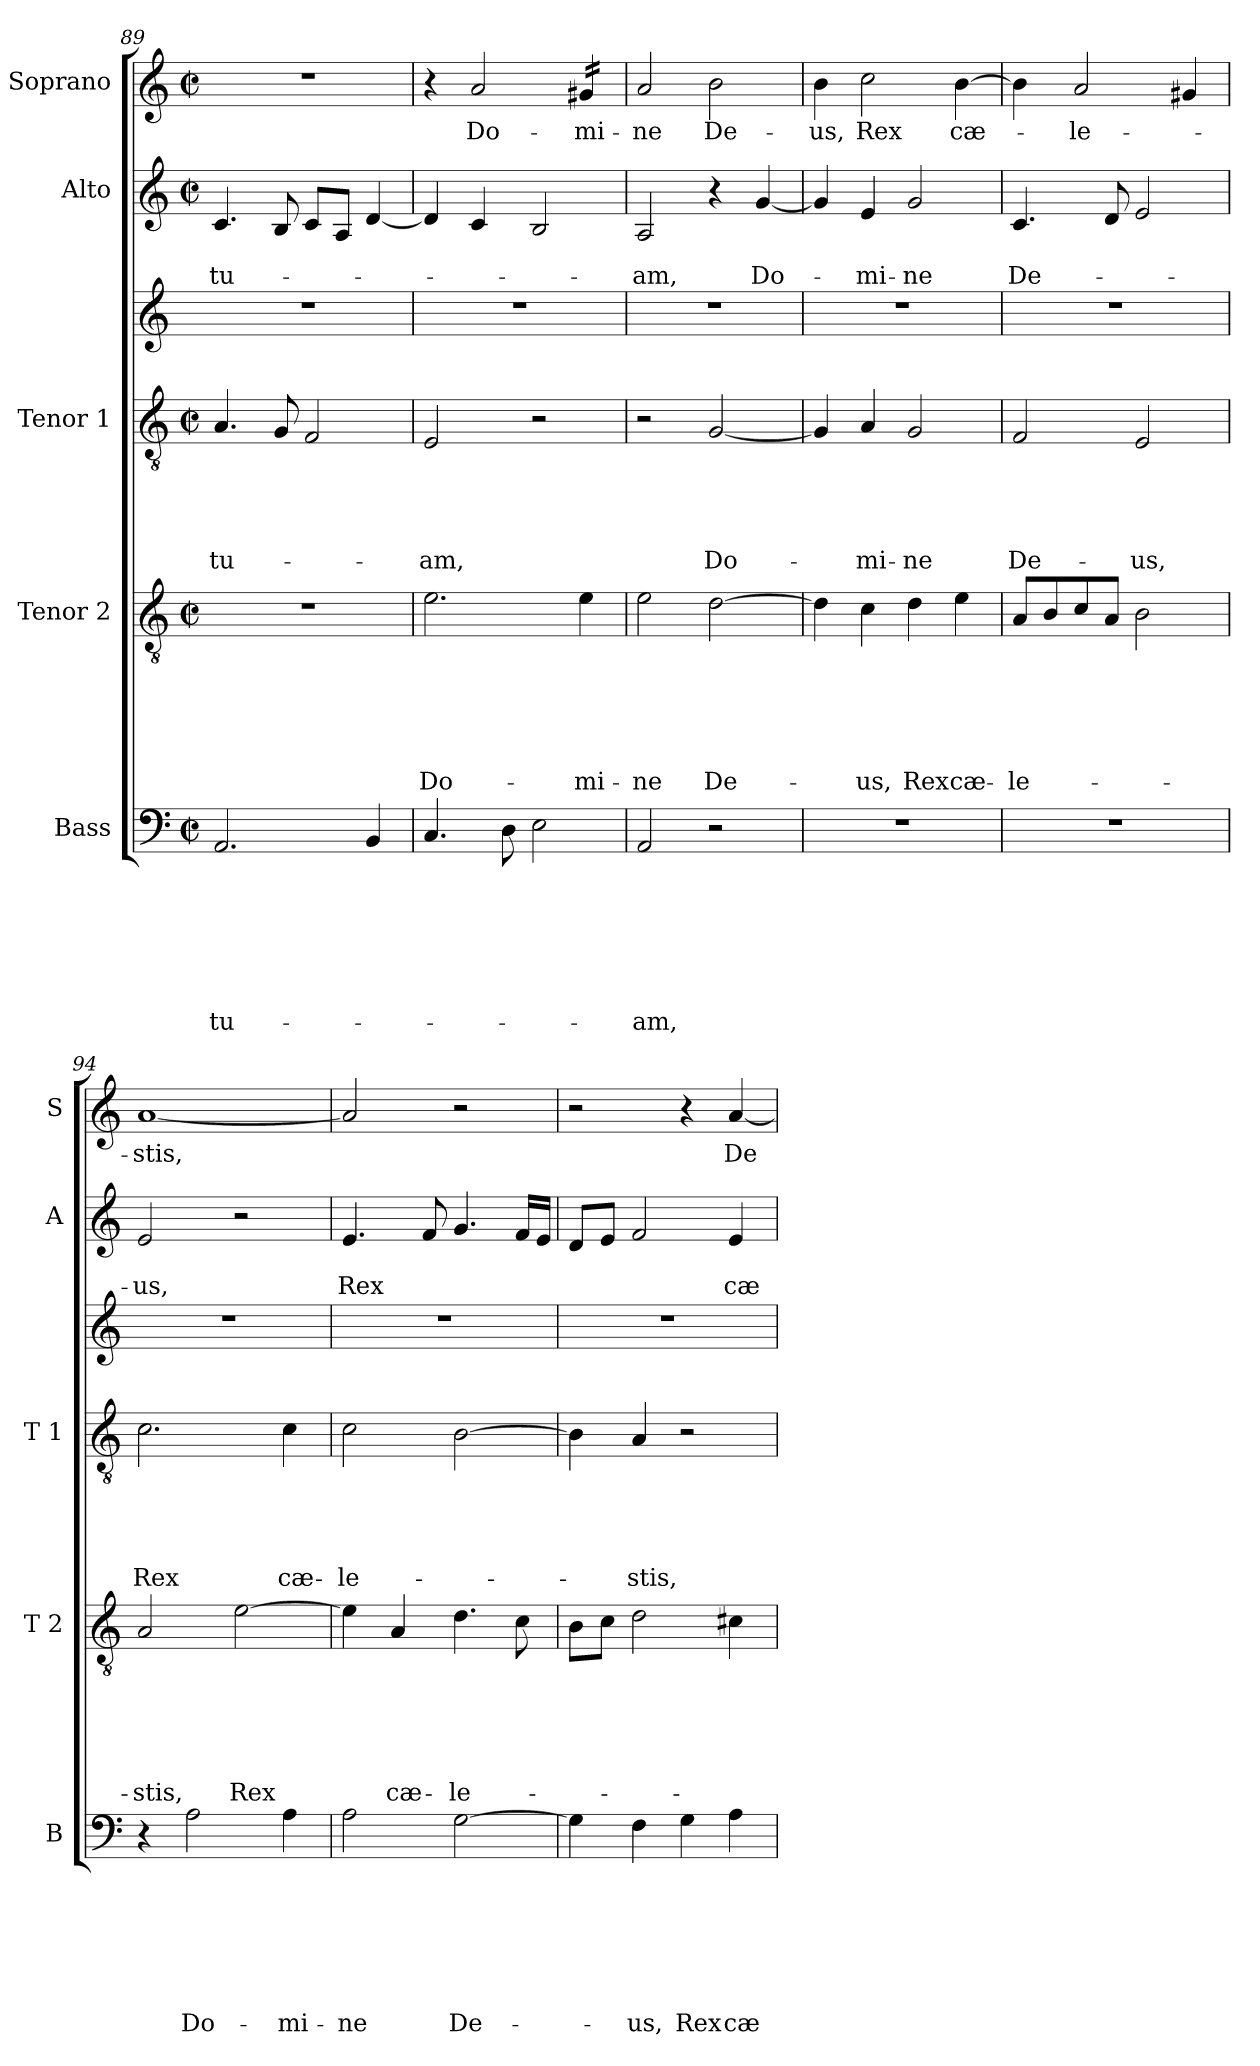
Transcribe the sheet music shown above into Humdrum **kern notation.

**kern	**text	**text	**text	**text	**text	**text	**text	**kern	**text	**text	**text	**text	**text	**text	**kern	**text	**text	**text	**text	**text	**kern	**kern	**text	**text	**kern	**text
*part6	*part6	*part6	*part6	*part6	*part6	*part6	*part6	*part5	*part5	*part5	*part5	*part5	*part5	*part5	*part4	*part4	*part4	*part4	*part4	*part4	*part3	*part2	*part2	*part2	*part1	*part1
*staff6	*staff6	*staff6	*staff6	*staff6	*staff6	*staff6	*staff6	*staff5	*staff5	*staff5	*staff5	*staff5	*staff5	*staff5	*staff4	*staff4	*staff4	*staff4	*staff4	*staff4	*staff3	*staff2	*staff2	*staff2	*staff1	*staff1
*I"Bass	*	*	*	*	*	*	*	*I"Tenor 2	*	*	*	*	*	*	*I"Tenor 1	*	*	*	*	*	*	*I"Alto	*	*	*I"Soprano	*
*I'B	*	*	*	*	*	*	*	*I'T 2	*	*	*	*	*	*	*I'T 1	*	*	*	*	*	*	*I'A	*	*	*I'S	*
*clefF4	*	*	*	*	*	*	*	*clefGv2	*	*	*	*	*	*	*clefGv2	*	*	*	*	*	*clefG2	*clefG2	*	*	*clefG2	*
*k[]	*	*	*	*	*	*	*	*k[]	*	*	*	*	*	*	*k[]	*	*	*	*	*	*k[]	*k[]	*	*	*k[]	*
*C:	*	*	*	*	*	*	*	*C:	*	*	*	*	*	*	*C:	*	*	*	*	*	*C:	*C:	*	*	*C:	*
*M2/2	*	*	*	*	*	*	*	*M2/2	*	*	*	*	*	*	*M2/2	*	*	*	*	*	*	*M2/2	*	*	*M2/2	*
*met(c|)	*	*	*	*	*	*	*	*met(c|)	*	*	*	*	*	*	*met(c|)	*	*	*	*	*	*	*met(c|)	*	*	*met(c|)	*
=89	=89	=89	=89	=89	=89	=89	=89	=89	=89	=89	=89	=89	=89	=89	=89	=89	=89	=89	=89	=89	=89	=89	=89	=89	=89	=89
!	!	!	!	!	!	!	!LO:LY:b	!	!	!	!	!	!	!	!	!	!	!	!	!LO:LY:b	!	!	!	!LO:LY:b	!	!
2.AA/	.	.	.	.	.	.	tu-	1r	.	.	.	.	.	.	4.A/	.	.	.	.	tu-	1r	4.c/	.	tu-	1r	.
.	.	.	.	.	.	.	.	.	.	.	.	.	.	.	8G/	.	.	.	.	.	.	8B/	.	.	.	.
.	.	.	.	.	.	.	.	.	.	.	.	.	.	.	2F/	.	.	.	.	.	.	8c/L	.	.	.	.
.	.	.	.	.	.	.	.	.	.	.	.	.	.	.	.	.	.	.	.	.	.	8A/J	.	.	.	.
4BB/	.	.	.	.	.	.	.	.	.	.	.	.	.	.	.	.	.	.	.	.	.	[<4d/	.	.	.	.
=90	=90	=90	=90	=90	=90	=90	=90	=90	=90	=90	=90	=90	=90	=90	=90	=90	=90	=90	=90	=90	=90	=90	=90	=90	=90	=90
!	!	!	!	!	!	!	!	!	!	!	!	!	!	!LO:LY:b	!	!	!	!	!	!LO:LY:b	!	!	!	!	!	!
4.C/	.	.	.	.	.	.	.	2.e\	.	.	.	.	.	Do-	2E/	.	.	.	.	-am,	1r	4d/]	.	.	4r	.
!	!	!	!	!	!	!	!	!	!	!	!	!	!	!	!	!	!	!	!	!	!	!	!	!	!	!LO:LY:b
.	.	.	.	.	.	.	.	.	.	.	.	.	.	.	.	.	.	.	.	.	.	4c/	.	.	2a/	Do-
8D\	.	.	.	.	.	.	.	.	.	.	.	.	.	.	.	.	.	.	.	.	.	.	.	.	.	.
2E\	.	.	.	.	.	.	.	.	.	.	.	.	.	.	2r	.	.	.	.	.	.	2B/	.	.	.	.
!	!	!	!	!	!	!	!	!	!	!	!	!	!	!LO:LY:b	!	!	!	!	!	!	!	!	!	!	!	!LO:LY:b
*	*	*	*	*	*	*	*	*	*	*	*	*	*	*	*	*	*	*	*	*	*	*	*	*	*tremolo	*
.	.	.	.	.	.	.	.	4e\	.	.	.	.	.	-mi-	.	.	.	.	.	.	.	.	.	.	16g#X/LL	-mi-
.	.	.	.	.	.	.	.	.	.	.	.	.	.	.	.	.	.	.	.	.	.	.	.	.	16g#X/	.
.	.	.	.	.	.	.	.	.	.	.	.	.	.	.	.	.	.	.	.	.	.	.	.	.	16g#X/	.
.	.	.	.	.	.	.	.	.	.	.	.	.	.	.	.	.	.	.	.	.	.	.	.	.	16g#X/JJ	.
*	*	*	*	*	*	*	*	*	*	*	*	*	*	*	*	*	*	*	*	*	*	*	*	*	*Xtremolo	*
!!LO:PB:g=z
=91	=91	=91	=91	=91	=91	=91	=91	=91	=91	=91	=91	=91	=91	=91	=91	=91	=91	=91	=91	=91	=91	=91	=91	=91	=91	=91
!	!	!	!	!	!	!	!LO:LY:b	!	!	!	!	!	!	!LO:LY:b	!	!	!	!	!	!	!	!	!	!LO:LY:b	!	!LO:LY:b
2AA/	.	.	.	.	.	.	-am,	2e\	.	.	.	.	.	-ne	2r	.	.	.	.	.	1r	2A/	.	-am,	2a/	-ne
!	!	!	!	!	!	!	!	!	!	!	!	!	!	!LO:LY:b	!	!	!	!	!	!LO:LY:b	!	!	!	!	!	!LO:LY:b
2r	.	.	.	.	.	.	.	[>2d\	.	.	.	.	.	De-	[<2G/	.	.	.	.	Do-	.	4r	.	.	2b\	De-
!	!	!	!	!	!	!	!	!	!	!	!	!	!	!	!	!	!	!	!	!	!	!	!	!LO:LY:b	!	!
.	.	.	.	.	.	.	.	.	.	.	.	.	.	.	.	.	.	.	.	.	.	[<4g/	.	Do-	.	.
=92	=92	=92	=92	=92	=92	=92	=92	=92	=92	=92	=92	=92	=92	=92	=92	=92	=92	=92	=92	=92	=92	=92	=92	=92	=92	=92
!	!	!	!	!	!	!	!	!	!	!	!	!	!	!	!	!	!	!	!	!	!	!	!	!	!	!LO:LY:b
1r	.	.	.	.	.	.	.	4d\]	.	.	.	.	.	.	4G/]	.	.	.	.	.	1r	4g/]	.	.	4b\	-us,
!	!	!	!	!	!	!	!	!	!	!	!	!	!	!LO:LY:b	!	!	!	!	!	!LO:LY:b	!	!	!	!LO:LY:b	!	!LO:LY:b
.	.	.	.	.	.	.	.	4c\	.	.	.	.	.	-us,	4A/	.	.	.	.	-mi-	.	4e/	.	-mi-	2cc\	Rex
!	!	!	!	!	!	!	!	!	!	!	!	!	!	!LO:LY:b	!	!	!	!	!	!LO:LY:b	!	!	!	!LO:LY:b	!	!
.	.	.	.	.	.	.	.	4d\	.	.	.	.	.	Rex	2G/	.	.	.	.	-ne	.	2g/	.	-ne	.	.
!	!	!	!	!	!	!	!	!	!	!	!	!	!	!LO:LY:b	!	!	!	!	!	!	!	!	!	!	!	!LO:LY:b
.	.	.	.	.	.	.	.	4e\	.	.	.	.	.	cæ-	.	.	.	.	.	.	.	.	.	.	[>4b\	cæ-
=93	=93	=93	=93	=93	=93	=93	=93	=93	=93	=93	=93	=93	=93	=93	=93	=93	=93	=93	=93	=93	=93	=93	=93	=93	=93	=93
!	!	!	!	!	!	!	!	!	!	!	!	!	!	!LO:LY:b	!	!	!	!	!	!LO:LY:b	!	!	!	!LO:LY:b	!	!
1r	.	.	.	.	.	.	.	8A/L	.	.	.	.	.	-le-	2F/	.	.	.	.	De-	1r	4.c/	.	De-	4b\]	.
.	.	.	.	.	.	.	.	8B/	.	.	.	.	.	.	.	.	.	.	.	.	.	.	.	.	.	.
!	!	!	!	!	!	!	!	!	!	!	!	!	!	!	!	!	!	!	!	!	!	!	!	!	!	!LO:LY:b
.	.	.	.	.	.	.	.	8c/	.	.	.	.	.	.	.	.	.	.	.	.	.	.	.	.	2a/	-le-
.	.	.	.	.	.	.	.	8A/J	.	.	.	.	.	.	.	.	.	.	.	.	.	8d/	.	.	.	.
!	!	!	!	!	!	!	!	!	!	!	!	!	!	!	!	!	!	!	!	!LO:LY:b	!	!	!	!	!	!
.	.	.	.	.	.	.	.	2B\	.	.	.	.	.	.	2E/	.	.	.	.	-us,	.	2e/	.	.	.	.
.	.	.	.	.	.	.	.	.	.	.	.	.	.	.	.	.	.	.	.	.	.	.	.	.	4g#X/	.
=94	=94	=94	=94	=94	=94	=94	=94	=94	=94	=94	=94	=94	=94	=94	=94	=94	=94	=94	=94	=94	=94	=94	=94	=94	=94	=94
!	!	!	!	!	!	!	!	!	!	!	!	!	!	!LO:LY:b	!	!	!	!	!	!LO:LY:b	!	!	!	!LO:LY:b	!	!LO:LY:b
4r	.	.	.	.	.	.	.	2A/	.	.	.	.	.	-stis,	2.c\	.	.	.	.	Rex	1r	2e/	.	-us,	[<1a	-stis,
!	!	!	!	!	!	!	!LO:LY:b	!	!	!	!	!	!	!	!	!	!	!	!	!	!	!	!	!	!	!
2A\	.	.	.	.	.	.	Do-	.	.	.	.	.	.	.	.	.	.	.	.	.	.	.	.	.	.	.
!	!	!	!	!	!	!	!	!	!	!	!	!	!	!LO:LY:b	!	!	!	!	!	!	!	!	!	!	!	!
.	.	.	.	.	.	.	.	[>2e\	.	.	.	.	.	Rex	.	.	.	.	.	.	.	2r	.	.	.	.
!	!	!	!	!	!	!	!LO:LY:b	!	!	!	!	!	!	!	!	!	!	!	!	!LO:LY:b	!	!	!	!	!	!
4A\	.	.	.	.	.	.	-mi-	.	.	.	.	.	.	.	4c\	.	.	.	.	cæ-	.	.	.	.	.	.
=95	=95	=95	=95	=95	=95	=95	=95	=95	=95	=95	=95	=95	=95	=95	=95	=95	=95	=95	=95	=95	=95	=95	=95	=95	=95	=95
!	!	!	!	!	!	!	!LO:LY:b	!	!	!	!	!	!	!	!	!	!	!	!	!LO:LY:b	!	!	!	!LO:LY:b	!	!
2A\	.	.	.	.	.	.	-ne	4e\]	.	.	.	.	.	.	2c\	.	.	.	.	-le-	1r	4.e/	.	Rex	2a/]	.
!	!	!	!	!	!	!	!	!	!	!	!	!	!	!LO:LY:b	!	!	!	!	!	!	!	!	!	!	!	!
.	.	.	.	.	.	.	.	4A/	.	.	.	.	.	cæ-	.	.	.	.	.	.	.	.	.	.	.	.
.	.	.	.	.	.	.	.	.	.	.	.	.	.	.	.	.	.	.	.	.	.	8f/	.	.	.	.
!	!	!	!	!	!	!	!LO:LY:b	!	!	!	!	!	!	!LO:LY:b	!	!	!	!	!	!	!	!	!	!	!	!
[>2G\	.	.	.	.	.	.	De-	4.d\	.	.	.	.	.	-le-	[>2B\	.	.	.	.	.	.	4.g/	.	.	2r	.
.	.	.	.	.	.	.	.	8c\	.	.	.	.	.	.	.	.	.	.	.	.	.	16f/LL	.	.	.	.
.	.	.	.	.	.	.	.	.	.	.	.	.	.	.	.	.	.	.	.	.	.	16e/JJ	.	.	.	.
=96	=96	=96	=96	=96	=96	=96	=96	=96	=96	=96	=96	=96	=96	=96	=96	=96	=96	=96	=96	=96	=96	=96	=96	=96	=96	=96
4G\]	.	.	.	.	.	.	.	8B\L	.	.	.	.	.	.	4B\]	.	.	.	.	.	1r	8d/L	.	.	2r	.
.	.	.	.	.	.	.	.	8c\J	.	.	.	.	.	.	.	.	.	.	.	.	.	8e/J	.	.	.	.
!	!	!	!	!	!	!	!LO:LY:b	!	!	!	!	!	!	!	!	!	!	!	!	!LO:LY:b	!	!	!	!	!	!
4F\	.	.	.	.	.	.	-us,	2d\	.	.	.	.	.	.	4A/	.	.	.	.	-stis,	.	2f/	.	.	.	.
!	!	!	!	!	!	!	!LO:LY:b	!	!	!	!	!	!	!	!	!	!	!	!	!	!	!	!	!	!	!
4G\	.	.	.	.	.	.	Rex	.	.	.	.	.	.	.	2r	.	.	.	.	.	.	.	.	.	4r	.
!	!	!	!	!	!	!	!LO:LY:b	!	!	!	!	!	!	!	!	!	!	!	!	!	!	!	!	!LO:LY:b	!	!LO:LY:b
4A\	.	.	.	.	.	.	cæ-	4c#X\	.	.	.	.	.	.	.	.	.	.	.	.	.	4e/	.	cæ-	[<4a/	De-
=	=	=	=	=	=	=	=	=	=	=	=	=	=	=	=	=	=	=	=	=	=	=	=	=	=	=
*-	*-	*-	*-	*-	*-	*-	*-	*-	*-	*-	*-	*-	*-	*-	*-	*-	*-	*-	*-	*-	*-	*-	*-	*-	*-	*-
